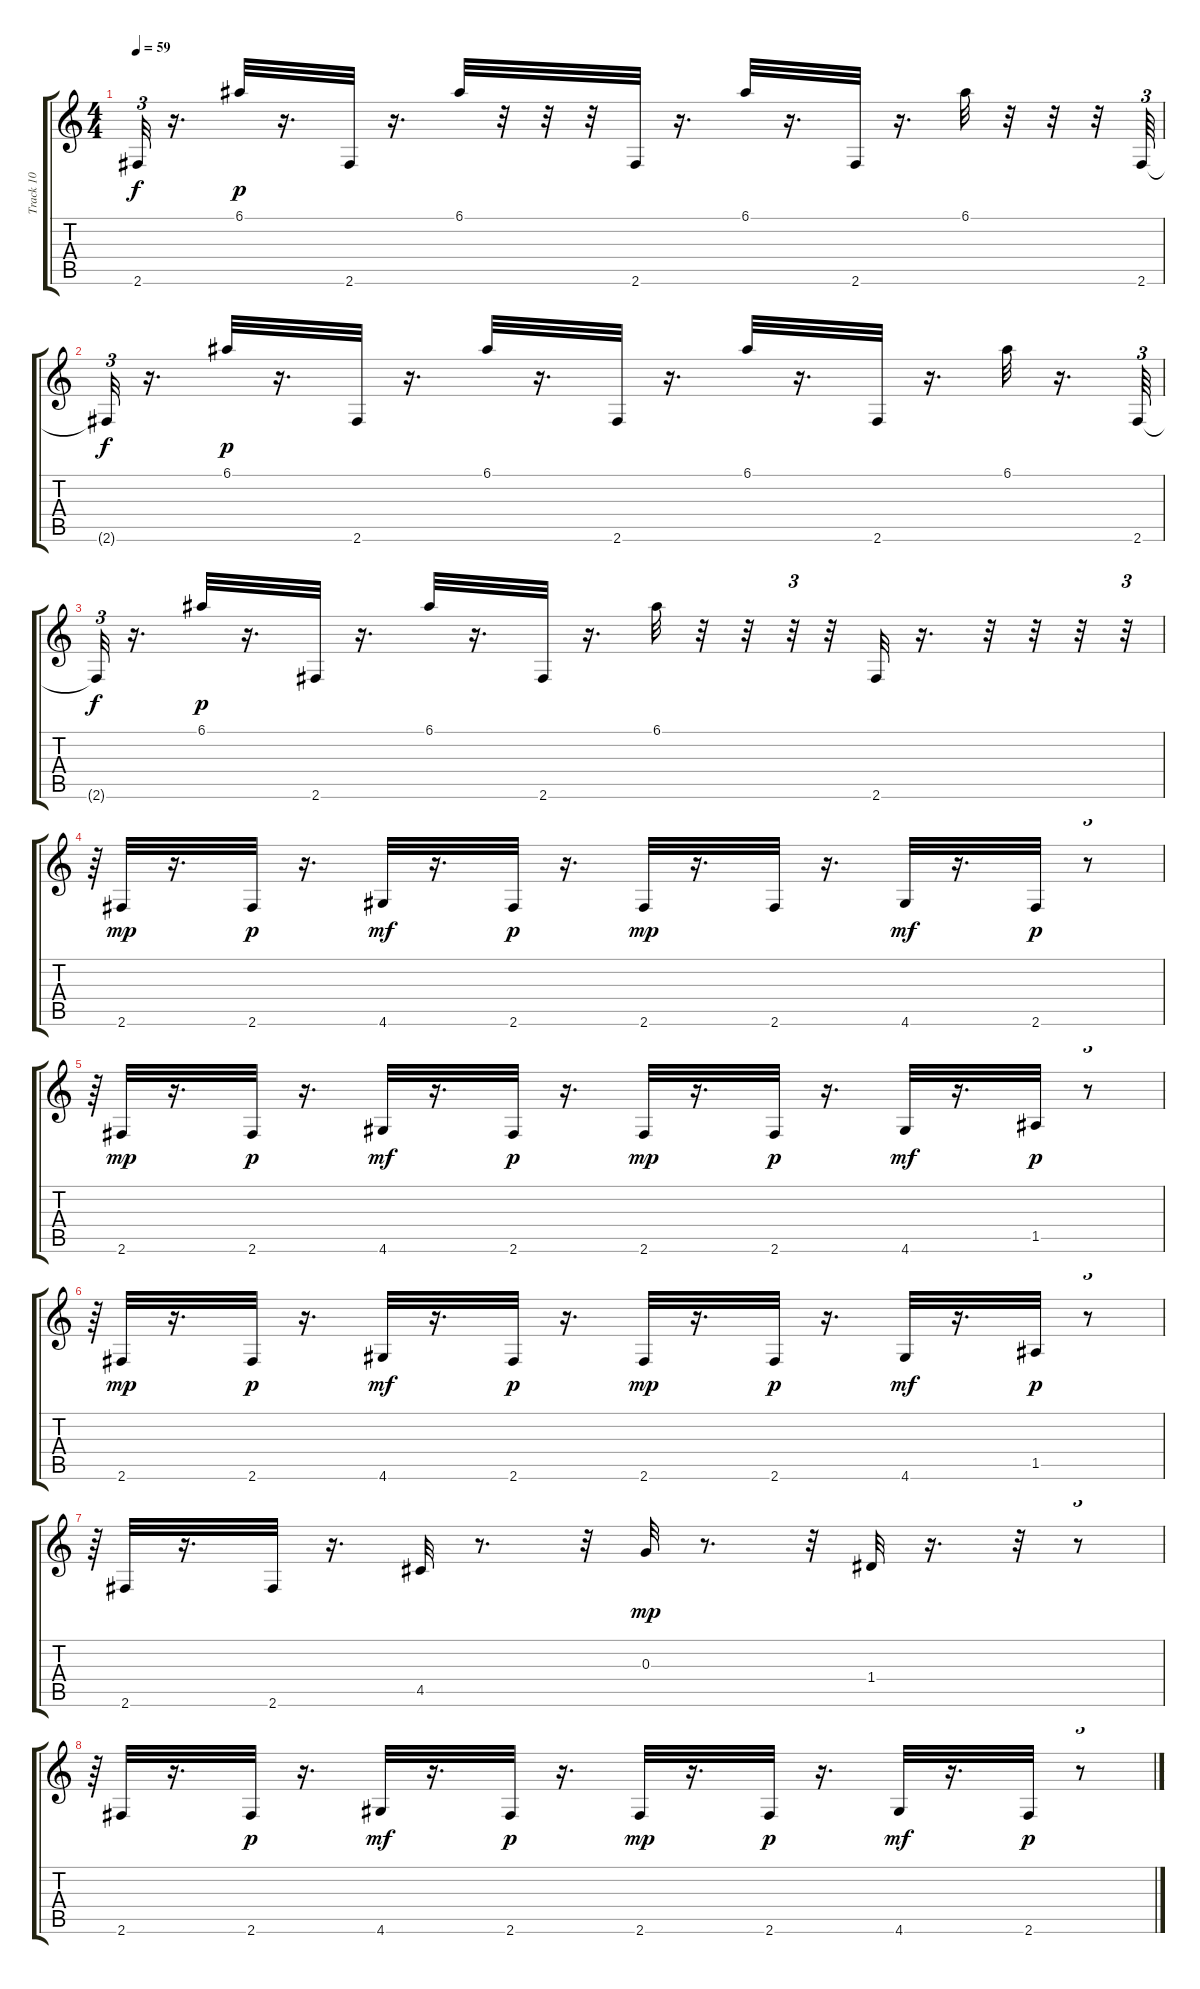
\track ("Track 10" "Track 10") {instrument acousticguitarsteel}
\staff {score tabs}
\tuning (E4 B3 G3 D3 A2 E2) {hide}
\ts (4 4)
\tempo 59
\clef g2
\ks c
2.6{t}.32{tu (3 2) dy f} r.16{d} 6.1.32{dy p} r.16{d} 2.6.32 r.16{d} 6.1.32 r.32 r.32 r.32 2.6.32 r.16{d} 6.1.32 r.16{d} 2.6.32 r.16{d} 6.1.32 r.32 r.32 r.32 2.6.64{tu (3 2)} |
2.6{t}.32{tu (3 2) dy f} r.16{d} 6.1.32{dy p} r.16{d} 2.6.32 r.16{d} 6.1.32 r.16{d} 2.6.32 r.16{d} 6.1.32 r.16{d} 2.6.32 r.16{d} 6.1.32 r.16{d} 2.6.64{tu (3 2)} |
2.6{t}.32{tu (3 2) dy f} r.16{d} 6.1.32{dy p} r.16{d} 2.6.32 r.16{d} 6.1.32 r.16{d} 2.6.32 r.16{d} 6.1.32 r.32 r.32 r.32{tu (3 2)} r.32 2.6.32 r.16{d} r.32 r.32 r.32 r.32{tu (3 2)} |
r.64{tu (3 2)} 2.6.32{dy mp} r.16{d} 2.6.32{dy p} r.16{d} 4.6.32{dy mf} r.16{d} 2.6.32{dy p} r.16{d} 2.6.32{dy mp} r.16{d} 2.6.32 r.16{d} 4.6.32{dy mf} r.16{d} 2.6.32{dy p} r.8{tu (3 2)} |
r.64{tu (3 2)} 2.6.32{dy mp} r.16{d} 2.6.32{dy p} r.16{d} 4.6.32{dy mf} r.16{d} 2.6.32{dy p} r.16{d} 2.6.32{dy mp} r.16{d} 2.6.32{dy p} r.16{d} 4.6.32{dy mf} r.16{d} 1.5.32{dy p} r.8{tu (3 2)} |
r.64{tu (3 2)} 2.6.32{dy mp} r.16{d} 2.6.32{dy p} r.16{d} 4.6.32{dy mf} r.16{d} 2.6.32{dy p} r.16{d} 2.6.32{dy mp} r.16{d} 2.6.32{dy p} r.16{d} 4.6.32{dy mf} r.16{d} 1.5.32{dy p} r.8{tu (3 2)} |
r.64{tu (3 2)} 2.6.32 r.16{d} 2.6.32 r.16{d} 4.5.32 r.8{d} r.32 0.3.32{dy mp} r.8{d} r.32 1.4.32 r.16{d} r.32 r.8{tu (3 2)} |
r.64{tu (3 2)} 2.6.32 r.16{d} 2.6.32{dy p} r.16{d} 4.6.32{dy mf} r.16{d} 2.6.32{dy p} r.16{d} 2.6.32{dy mp} r.16{d} 2.6.32{dy p} r.16{d} 4.6.32{dy mf} r.16{d} 2.6.32{dy p} r.8{tu (3 2)}
